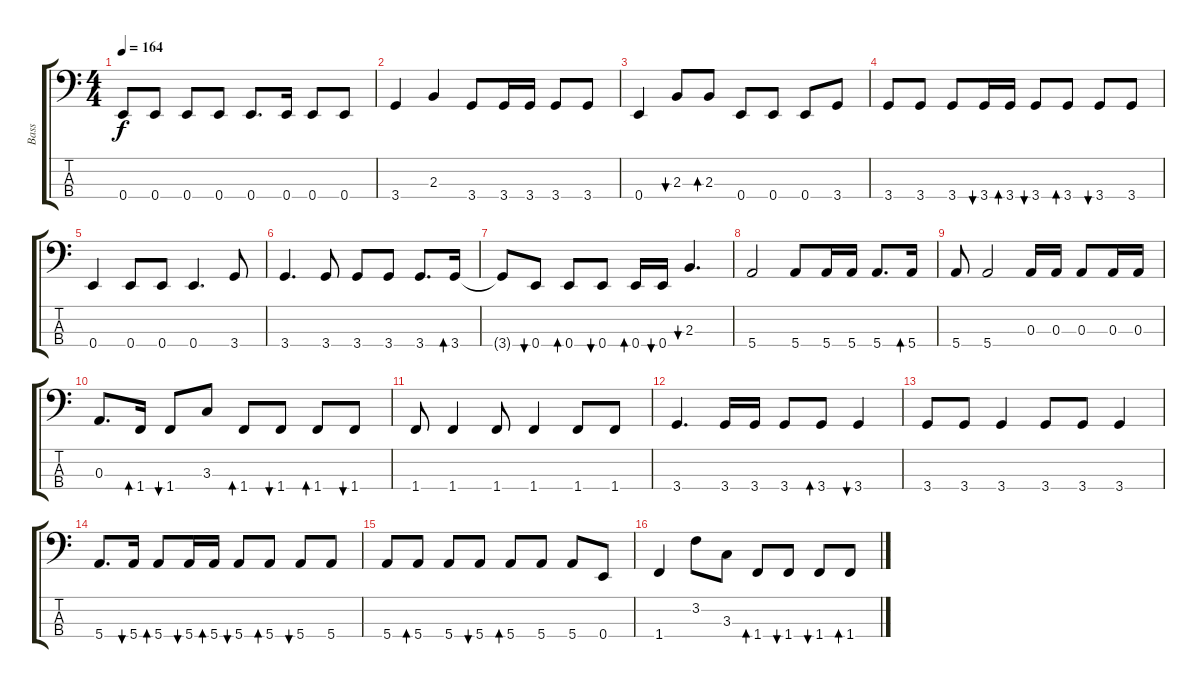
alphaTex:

\track ("Bass" "Bass") {instrument electricbasspick}
\staff {score tabs}
\tuning (G2 D2 A1 E1) {hide}
\ts (4 4)
\tempo 164
\clef f4
\ks c
0.4.8{dy f} 0.4.8 0.4.8 0.4.8 0.4.8{d} 0.4.16 0.4.8 0.4.8 |
3.4.4 2.3.4 3.4.8 3.4.16 3.4.16 3.4.8 3.4.8 |
0.4.4 2.3.8{bu 240} 2.3.8{bd 240} 0.4.8 0.4.8 0.4.8 3.4.8 |
3.4.8 3.4.8 3.4.8 3.4.16{bu 120} 3.4.16{bd 120} 3.4.8{bu 240} 3.4.8{bd 240} 3.4.8{bu 240} 3.4.8 |
0.4.4 0.4.8 0.4.8 0.4.4{d} 3.4.8 |
3.4.4{d} 3.4.8 3.4.8 3.4.8 3.4.8{d} 3.4.16{bd 240} |
3.4{t}.8 0.4.8{bu 240} 0.4.8{bd 240} 0.4.8{bu 240} 0.4.16{bd 240} 0.4.16{bu 240} 2.3.4{d bu 240} |
5.4.2 5.4.8 5.4.16 5.4.16 5.4.8{d} 5.4.16{bd 240} |
5.4.8 5.4.2 0.3.16 0.3.16 0.3.8 0.3.16 0.3.16 |
0.3.8{d} 1.4.16{bd 120} 1.4.8{bu 240} 3.3.8 1.4.8{bd 240} 1.4.8{bu 240} 1.4.8{bd 240} 1.4.8{bu 240} |
1.4.8 1.4.4 1.4.8 1.4.4 1.4.8 1.4.8 |
3.4.4{d} 3.4.16 3.4.16 3.4.8 3.4.8{bd 240} 3.4.4{bu 240} |
3.4.8 3.4.8 3.4.4 3.4.8 3.4.8 3.4.4 |
5.4.8{d} 5.4.16{bu 120} 5.4.8{bd 240} 5.4.16{bu 120} 5.4.16{bd 120} 5.4.8{bu 240} 5.4.8{bd 240} 5.4.8{bu 240} 5.4.8 |
5.4.8 5.4.8{bd 240} 5.4.8 5.4.8{bu 240} 5.4.8{bd 240} 5.4.8 5.4.8 0.4.8 |
1.4.4 3.2.8 3.3.8 1.4.8{bd 240} 1.4.8{bu 240} 1.4.8{bu 240} 1.4.8{bd 240}
